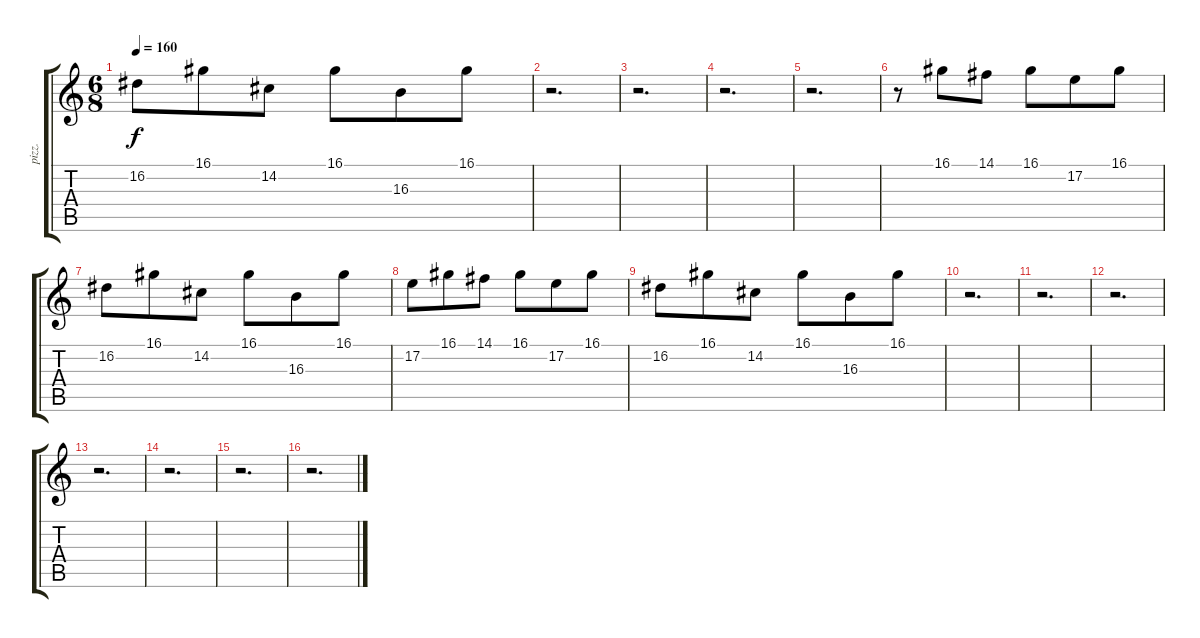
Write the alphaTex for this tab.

\track ("pizz." "pizz.") {instrument pizzicatostrings}
\staff {score tabs}
\tuning (E4 B3 G3 D3 A2 E2) {hide}
\ts (6 8)
\tempo 160
\clef g2
\ks c
16.2.8{dy f} 16.1.8 14.2.8 16.1.8 16.3.8 16.1.8 |
r.2{d} |
r.2{d} |
r.2{d} |
r.2{d} |
r.8 16.1.8 14.1.8 16.1.8 17.2.8 16.1.8 |
16.2.8 16.1.8 14.2.8 16.1.8 16.3.8 16.1.8 |
17.2.8 16.1.8 14.1.8 16.1.8 17.2.8 16.1.8 |
16.2.8 16.1.8 14.2.8 16.1.8 16.3.8 16.1.8 |
r.2{d} |
r.2{d} |
r.2{d} |
r.2{d} |
r.2{d} |
r.2{d} |
r.2{d}
